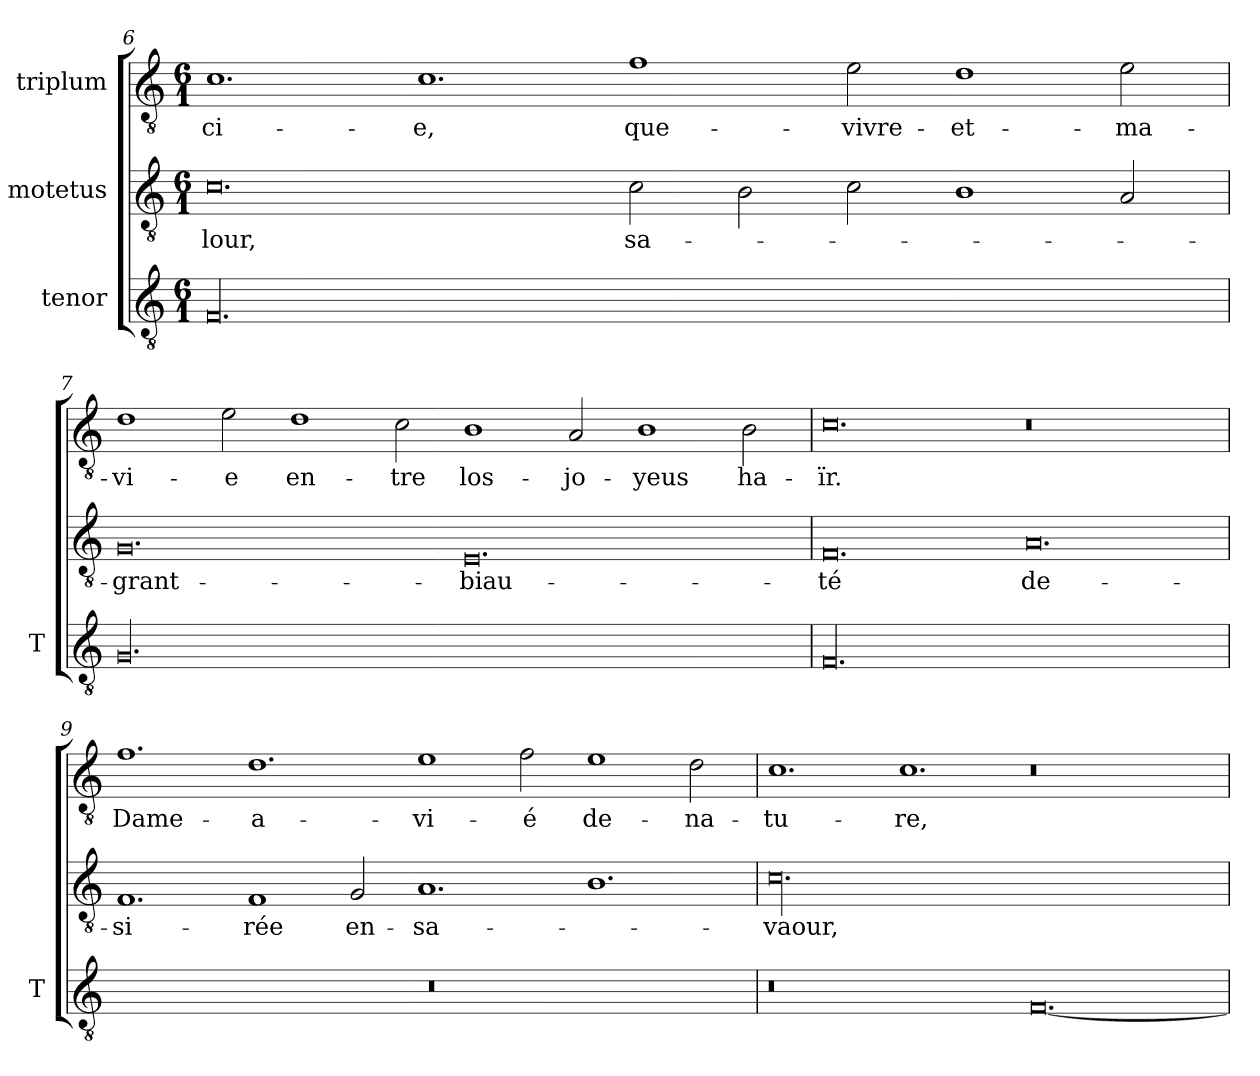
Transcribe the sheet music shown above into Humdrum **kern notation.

**kern	**kern	**text	**kern	**text
*part3	*part2	*part2	*part1	*part1
*staff3	*staff2	*staff2	*staff1	*staff1
*I"tenor	*I"motetus	*	*I"triplum	*
*I'T	*	*	*	*
*clefGv2	*clefGv2	*	*clefGv2	*
*k[]	*k[]	*	*k[]	*
*C:	*C:	*	*C:	*
*M6/1	*M6/1	*	*M6/1	*
=6	=6	=6	=6	=6
00.F	0.c	-lour,	1.c	-ci-
.	.	.	1.c	-e,
.	2c	sa-	1f	que-
.	2B	.	.	.
.	2c	.	2e	vivre-
.	1B	.	1d	et-
.	2A	.	2e	ma-
=7	=7	=7	=7	=7
00.G	0.G	grant-	1d	vi-
.	.	.	2e	-e
.	.	.	1d	en-
.	.	.	2c	-tre
.	0.E	biau-	1B	los-
.	.	.	2A	jo-
.	.	.	1B	-yeus
.	.	.	2B	ha-
=8	=8	=8	=8	=8
00.F	0.F	-té	0.c	-ïr.
.	0.A	de-	0.r	.
=9	=9	=9	=9	=9
00.r	1.F	-si-	1.f	Dame-
.	1F	-rée	1.d	a-
.	2G	en-	.	.
.	1.A	sa-	1e	-vi-
.	.	.	2f	-é
.	1.B	.	1e	de-
.	.	.	2d	na-
=10	=10	=10	=10	=10
0.r	00.c	-vaour,	1.c	-tu-
.	.	.	1.c	-re,
[0.F	.	.	0.r	.
=	=	=	=	=
*-	*-	*-	*-	*-
